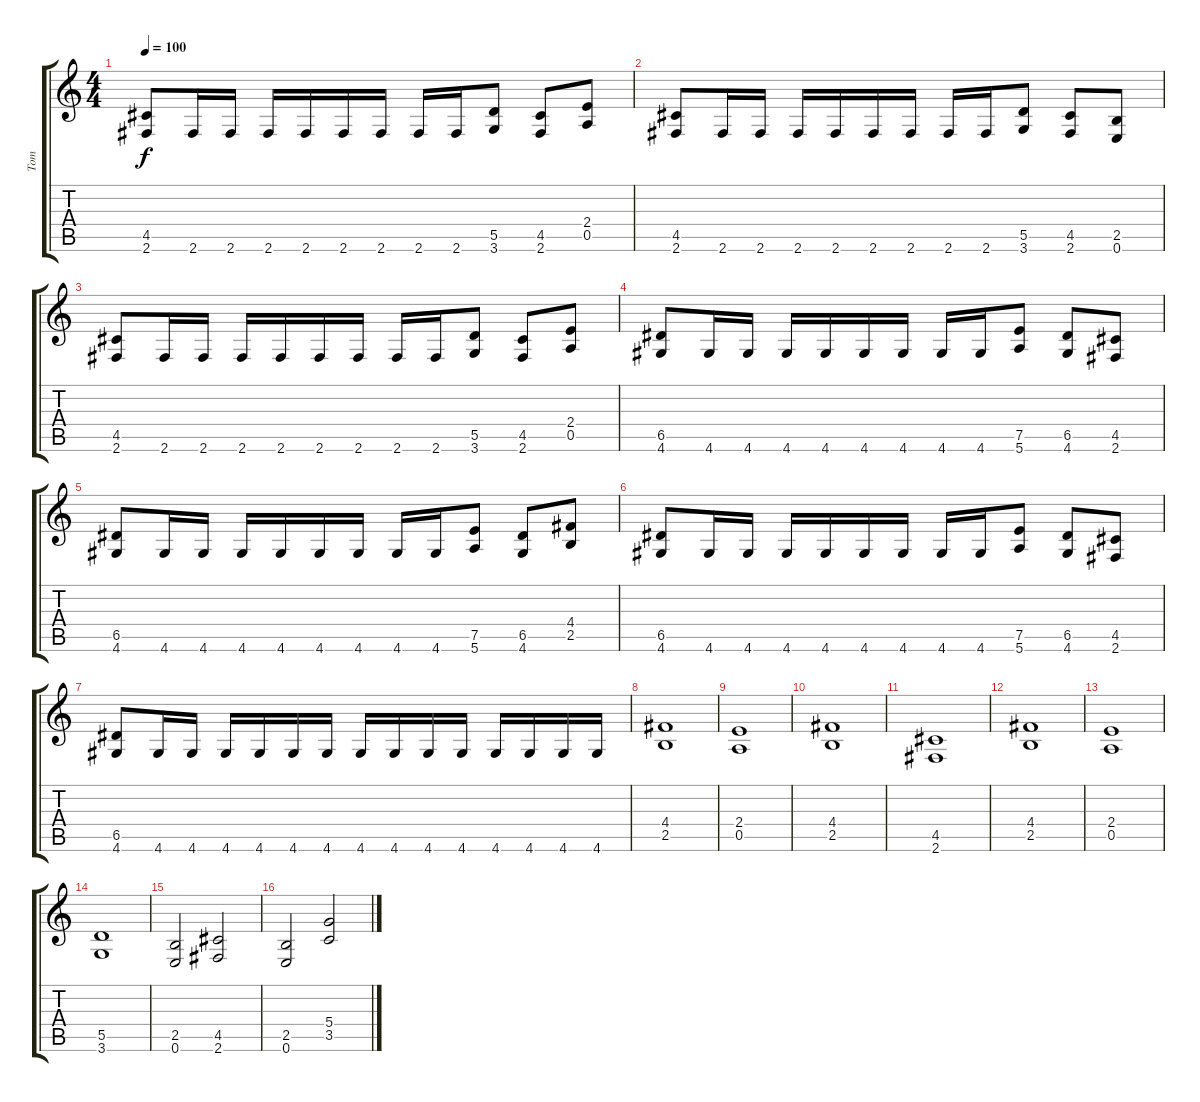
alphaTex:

\track ("Tom" "Tom") {instrument distortionguitar}
\staff {score tabs}
\tuning (E4 B3 G3 D3 A2 E2) {hide}
\ts (4 4)
\tempo 100
\clef g2
\ks c
(4.5 2.6).8{dy f} 2.6.16 2.6.16 2.6.16 2.6.16 2.6.16 2.6.16 2.6.16 2.6.16 (5.5 3.6).8 (4.5 2.6).8 (2.4 0.5).8 |
(4.5 2.6).8 2.6.16 2.6.16 2.6.16 2.6.16 2.6.16 2.6.16 2.6.16 2.6.16 (5.5 3.6).8 (4.5 2.6).8 (2.5 0.6).8 |
(4.5 2.6).8 2.6.16 2.6.16 2.6.16 2.6.16 2.6.16 2.6.16 2.6.16 2.6.16 (5.5 3.6).8 (4.5 2.6).8 (2.4 0.5).8 |
(6.5 4.6).8 4.6.16 4.6.16 4.6.16 4.6.16 4.6.16 4.6.16 4.6.16 4.6.16 (7.5 5.6).8 (6.5 4.6).8 (4.5 2.6).8 |
(6.5 4.6).8 4.6.16 4.6.16 4.6.16 4.6.16 4.6.16 4.6.16 4.6.16 4.6.16 (7.5 5.6).8 (6.5 4.6).8 (4.4 2.5).8 |
(6.5 4.6).8 4.6.16 4.6.16 4.6.16 4.6.16 4.6.16 4.6.16 4.6.16 4.6.16 (7.5 5.6).8 (6.5 4.6).8 (4.5 2.6).8 |
(6.5 4.6).8 4.6.16 4.6.16 4.6.16 4.6.16 4.6.16 4.6.16 4.6.16 4.6.16 4.6.16 4.6.16 4.6.16 4.6.16 4.6.16 4.6.16 |
(4.4 2.5).1 |
(2.4 0.5).1 |
(4.4 2.5).1 |
(4.5 2.6).1 |
(4.4 2.5).1 |
(2.4 0.5).1 |
(5.5 3.6).1 |
(2.5 0.6).2 (4.5 2.6).2 |
(2.5 0.6).2 (5.4 3.5).2
